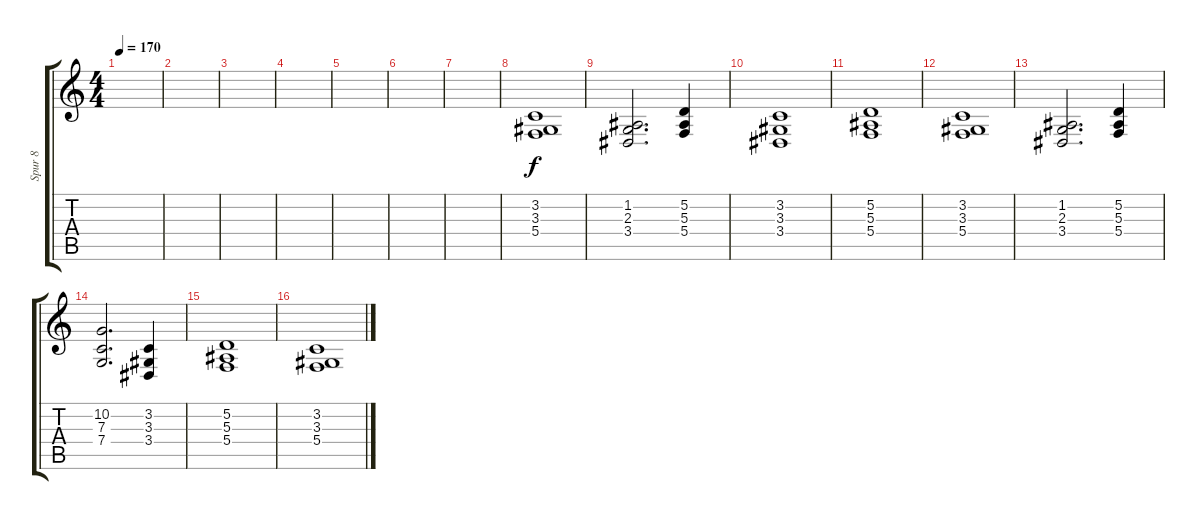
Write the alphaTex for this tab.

\track ("Spur 8" "Spur 8") {instrument stringensemble1}
\staff {score tabs}
\tuning (D4 A3 F3 C3 G2 D2) {hide}
\ts (4 4)
\tempo 170
\clef g2
\ks c
|
|
|
|
|
|
|
(3.2 3.3 5.4).1 |
(1.2 2.3 3.4).2{d} (5.2 5.3 5.4).4 |
(3.2 3.3 3.4).1 |
(5.2 5.3 5.4).1 |
(3.2 3.3 5.4).1 |
(1.2 2.3 3.4).2{d} (5.2 5.3 5.4).4 |
(10.2 7.3 7.4).2{d} (3.2 3.3 3.4).4 |
(5.2 5.3 5.4).1 |
(3.2 3.3 5.4).1
